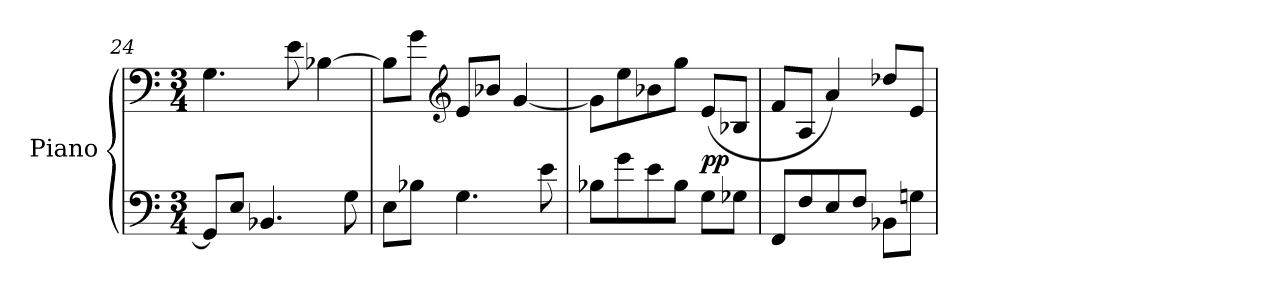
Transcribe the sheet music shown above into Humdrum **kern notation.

**kern	**kern	**dynam
*part1	*part1	*part1
*staff2	*staff1	*staff1/2
*I"Piano	*	*
*I'Pno.	*	*
!!LO:LB:g=z
*clefF4	*clefF4	*
*k[]	*k[]	*
*M3/4	*M3/4	*
=24	=24	=24
8GG/L]	4.G\	.
8E/J	.	.
4.BB-X/	.	.
.	8e\	.
.	[4B-X\	.
8G\	.	.
=25	=25	=25
8E\L	8B-\L]	.
8B-X\J	8g\J	.
*	*clefG2	*
4.G\	8e/L	.
.	8b-X/J	.
.	[4g/	.
8e\	.	.
=26	=26	=26
8B-X\L	8g\L]	.
8g\	8ee\	.
8e\	8b-X\	.
8B-\J	8gg\J	.
!	!	!LO:DY:b
8G\L	(<8e/L	pp
8G-X\J	8B-X/J	.
=27	=27	=27
8FF/L	8f/L	.
8F/	8A/J	.
8E/	4a/)	.
8F/J	.	.
8BB-X\L	8dd-X/L	.
8Gn\J	8e/J	.
=	=	=
*-	*-	*-
